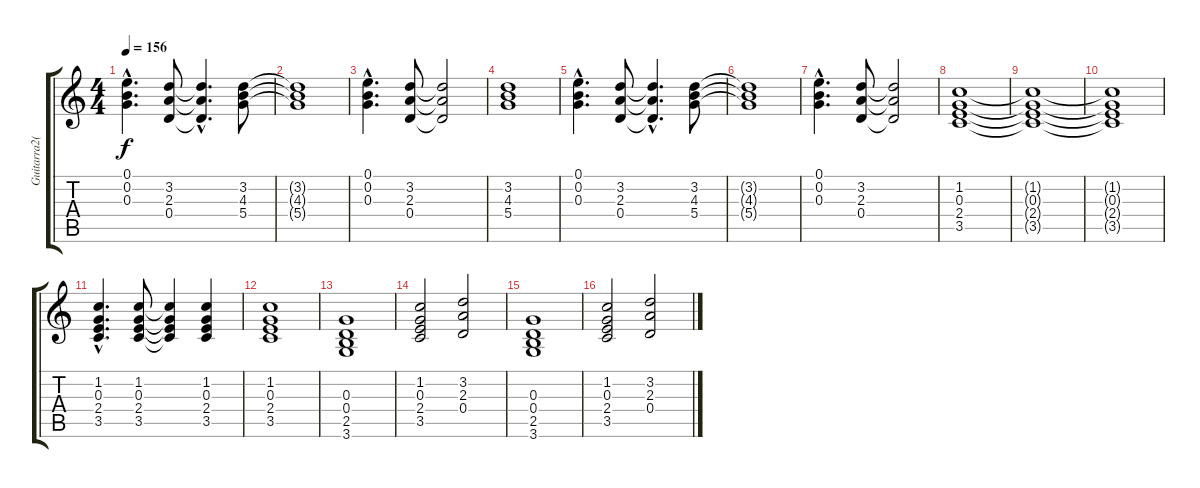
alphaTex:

\track ("Guitarra2(Uoho)" "Guitarra2(") {instrument electricguitarclean}
\staff {score tabs}
\tuning (E4 B3 G3 D3 A2 E2) {hide}
\ts (4 4)
\tempo 156
\clef g2
\ks c
(0.1{hac} 0.2{hac} 0.3{hac}).4{d dy f} (3.2 2.3 0.4).8 (3.2{hac t} 2.3{hac t} 0.4{hac t}).4{d} (3.2 4.3 5.4).8 |
(3.2{t} 4.3{t} 5.4{t}).1 |
(0.1{hac} 0.2{hac} 0.3{hac}).4{d} (3.2 2.3 0.4).8 (3.2{t} 2.3{t} 0.4{t}).2 |
(3.2 4.3 5.4).1 |
(0.1{hac} 0.2{hac} 0.3{hac}).4{d} (3.2 2.3 0.4).8 (3.2{hac t} 2.3{hac t} 0.4{hac t}).4{d} (3.2 4.3 5.4).8 |
(3.2{t} 4.3{t} 5.4{t}).1 |
(0.1{hac} 0.2{hac} 0.3{hac}).4{d} (3.2 2.3 0.4).8 (3.2{t} 2.3{t} 0.4{t}).2 |
(1.2 0.3 2.4 3.5).1 |
(1.2{t} 0.3{t} 2.4{t} 3.5{t}).1 |
(1.2{t} 0.3{t} 2.4{t} 3.5{t}).1 |
(1.2{hac} 0.3{hac} 2.4{hac} 3.5{hac}).4{d} (1.2 0.3 2.4 3.5).8 (1.2{t} 0.3{t} 2.4{t} 3.5{t}).4 (1.2 0.3 2.4 3.5).4 |
(1.2 0.3 2.4 3.5).1 |
(0.3 0.4 2.5 3.6).1 |
(1.2 0.3 2.4 3.5).2 (3.2 2.3 0.4).2 |
(0.3 0.4 2.5 3.6).1 |
(1.2 0.3 2.4 3.5).2 (3.2 2.3 0.4).2
